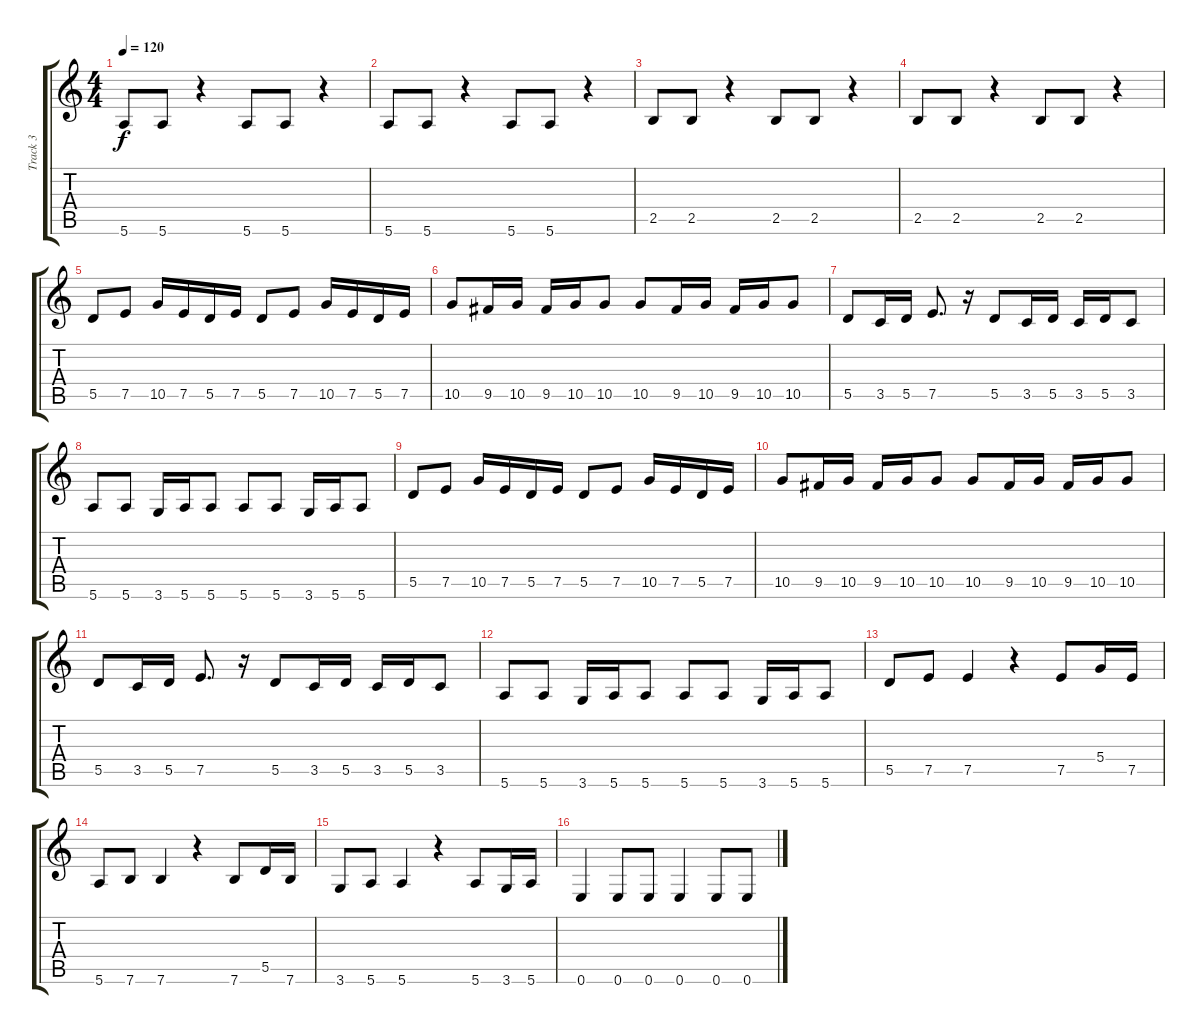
\track ("Track 3" "Track 3") {instrument electricbassfinger}
\staff {score tabs}
\tuning (E4 B3 G3 D3 A2 E2) {hide}
\ts (4 4)
\tempo 120
\clef g2
\ks c
5.6.8{dy f} 5.6.8 r.4 5.6.8 5.6.8 r.4 |
5.6.8 5.6.8 r.4 5.6.8 5.6.8 r.4 |
2.5.8 2.5.8 r.4 2.5.8 2.5.8 r.4 |
2.5.8 2.5.8 r.4 2.5.8 2.5.8 r.4 |
5.5.8 7.5.8 10.5.16 7.5.16 5.5.16 7.5.16 5.5.8 7.5.8 10.5.16 7.5.16 5.5.16 7.5.16 |
10.5.8 9.5.16 10.5.16 9.5.16 10.5.16 10.5.8 10.5.8 9.5.16 10.5.16 9.5.16 10.5.16 10.5.8 |
5.5.8 3.5.16 5.5.16 7.5.8{d} r.16 5.5.8 3.5.16 5.5.16 3.5.16 5.5.16 3.5.8 |
5.6.8 5.6.8 3.6.16 5.6.16 5.6.8 5.6.8 5.6.8 3.6.16 5.6.16 5.6.8 |
5.5.8 7.5.8 10.5.16 7.5.16 5.5.16 7.5.16 5.5.8 7.5.8 10.5.16 7.5.16 5.5.16 7.5.16 |
10.5.8 9.5.16 10.5.16 9.5.16 10.5.16 10.5.8 10.5.8 9.5.16 10.5.16 9.5.16 10.5.16 10.5.8 |
5.5.8 3.5.16 5.5.16 7.5.8{d} r.16 5.5.8 3.5.16 5.5.16 3.5.16 5.5.16 3.5.8 |
5.6.8 5.6.8 3.6.16 5.6.16 5.6.8 5.6.8 5.6.8 3.6.16 5.6.16 5.6.8 |
5.5.8 7.5.8 7.5.4 r.4 7.5.8 5.4.16 7.5.16 |
5.6.8 7.6.8 7.6.4 r.4 7.6.8 5.5.16 7.6.16 |
3.6.8 5.6.8 5.6.4 r.4 5.6.8 3.6.16 5.6.16 |
0.6.4 0.6.8 0.6.8 0.6.4 0.6.8 0.6.8
